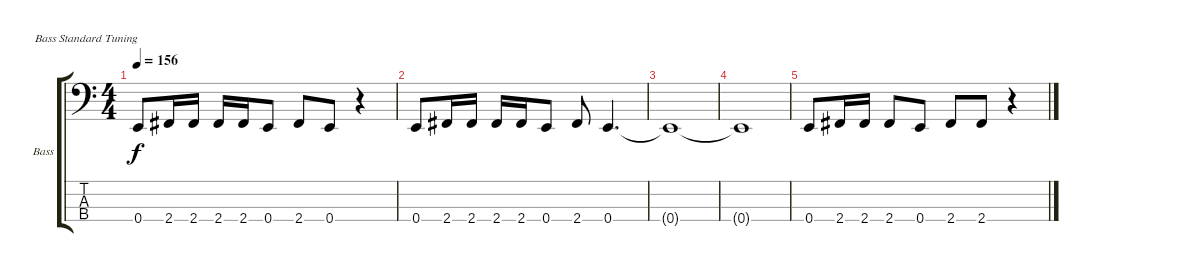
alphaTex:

\bracketExtendMode groupsimilarinstruments
\firstSystemTrackNameOrientation horizontal
\otherSystemsTrackNameOrientation horizontal
\track ("Bass" "Bass") {instrument electricbassfinger}
\staff {score tabs}
\tuning (G2 D2 A1 E1)
\ts (4 4)
\tempo 156
\clef f4
\ks c
0.4.8{dy f} 2.4.16 2.4.16 2.4.16 2.4.16 0.4.8 2.4.8 0.4.8 r.4 |
0.4.8 2.4.16 2.4.16 2.4.16 2.4.16 0.4.8 2.4.8 0.4.4{d} |
0.4{t}.1 |
0.4{t}.1 |
0.4.8 2.4.16 2.4.16 2.4.8 0.4.8 2.4.8 2.4.8 r.4
